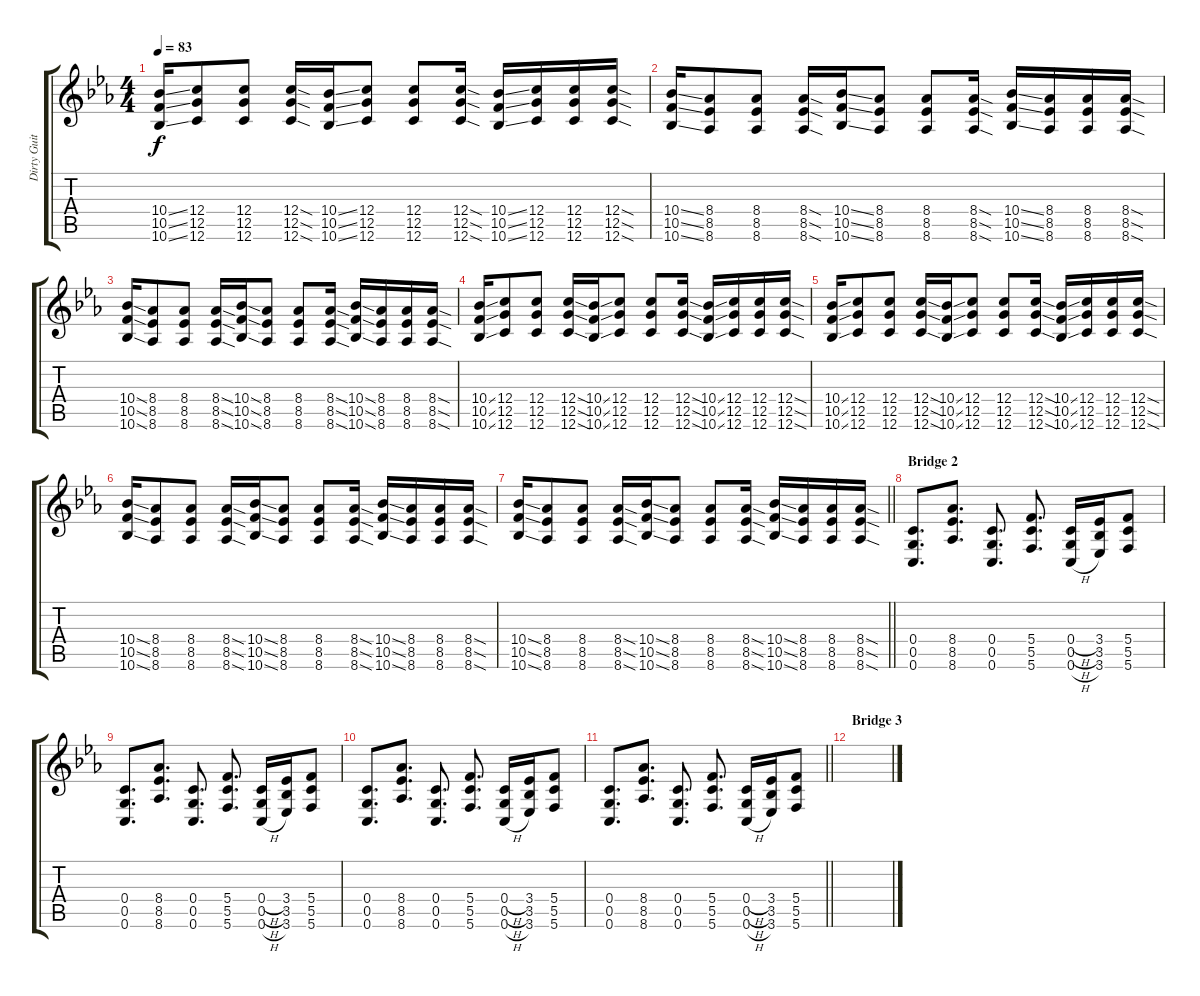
\track ("Dirty Guitar 2" "Dirty Guit") {instrument overdrivenguitar}
\staff {score tabs}
\tuning (D4 A3 F3 C3 G2 C2) {hide}
\ts (4 4)
\tempo 83
\clef g2
\ks cminor
(10.4{ss} 10.5{ss} 10.6{ss}).16{dy f} (12.4 12.5 12.6).8 (12.4 12.5 12.6).8 (12.4{sod} 12.5{sod} 12.6{sod}).16 (10.4{ss} 10.5{ss} 10.6{ss}).16 (12.4 12.5 12.6).8 (12.4 12.5 12.6).8 (12.4{sod} 12.5{sod} 12.6{sod}).16 (10.4{ss} 10.5{ss} 10.6{ss}).16 (12.4 12.5 12.6).16 (12.4 12.5 12.6).16 (12.4{sod} 12.5{sod} 12.6{sod}).16 |
(10.4{ss} 10.5{ss} 10.6{ss}).16 (8.4 8.5 8.6).8 (8.4 8.5 8.6).8 (8.4{sod} 8.5{sod} 8.6{sod}).16 (10.4{ss} 10.5{ss} 10.6{ss}).16 (8.4 8.5 8.6).8 (8.4 8.5 8.6).8 (8.4{sod} 8.5{sod} 8.6{sod}).16 (10.4{ss} 10.5{ss} 10.6{ss}).16 (8.4 8.5 8.6).16 (8.4 8.5 8.6).16 (8.4{sod} 8.5{sod} 8.6{sod}).16 |
(10.4{ss} 10.5{ss} 10.6{ss}).16 (8.4 8.5 8.6).8 (8.4 8.5 8.6).8 (8.4{sod} 8.5{sod} 8.6{sod}).16 (10.4{ss} 10.5{ss} 10.6{ss}).16 (8.4 8.5 8.6).8 (8.4 8.5 8.6).8 (8.4{sod} 8.5{sod} 8.6{sod}).16 (10.4{ss} 10.5{ss} 10.6{ss}).16 (8.4 8.5 8.6).16 (8.4 8.5 8.6).16 (8.4{sod} 8.5{sod} 8.6{sod}).16 |
(10.4{ss} 10.5{ss} 10.6{ss}).16 (12.4 12.5 12.6).8 (12.4 12.5 12.6).8 (12.4{sod} 12.5{sod} 12.6{sod}).16 (10.4{ss} 10.5{ss} 10.6{ss}).16 (12.4 12.5 12.6).8 (12.4 12.5 12.6).8 (12.4{sod} 12.5{sod} 12.6{sod}).16 (10.4{ss} 10.5{ss} 10.6{ss}).16 (12.4 12.5 12.6).16 (12.4 12.5 12.6).16 (12.4{sod} 12.5{sod} 12.6{sod}).16 |
(10.4{ss} 10.5{ss} 10.6{ss}).16 (12.4 12.5 12.6).8 (12.4 12.5 12.6).8 (12.4{sod} 12.5{sod} 12.6{sod}).16 (10.4{ss} 10.5{ss} 10.6{ss}).16 (12.4 12.5 12.6).8 (12.4 12.5 12.6).8 (12.4{sod} 12.5{sod} 12.6{sod}).16 (10.4{ss} 10.5{ss} 10.6{ss}).16 (12.4 12.5 12.6).16 (12.4 12.5 12.6).16 (12.4{sod} 12.5{sod} 12.6{sod}).16 |
(10.4{ss} 10.5{ss} 10.6{ss}).16 (8.4 8.5 8.6).8 (8.4 8.5 8.6).8 (8.4{sod} 8.5{sod} 8.6{sod}).16 (10.4{ss} 10.5{ss} 10.6{ss}).16 (8.4 8.5 8.6).8 (8.4 8.5 8.6).8 (8.4{sod} 8.5{sod} 8.6{sod}).16 (10.4{ss} 10.5{ss} 10.6{ss}).16 (8.4 8.5 8.6).16 (8.4 8.5 8.6).16 (8.4{sod} 8.5{sod} 8.6{sod}).16 |
\barLineRight lightlight
(10.4{ss} 10.5{ss} 10.6{ss}).16 (8.4 8.5 8.6).8 (8.4 8.5 8.6).8 (8.4{sod} 8.5{sod} 8.6{sod}).16 (10.4{ss} 10.5{ss} 10.6{ss}).16 (8.4 8.5 8.6).8 (8.4 8.5 8.6).8 (8.4{sod} 8.5{sod} 8.6{sod}).16 (10.4{ss} 10.5{ss} 10.6{ss}).16 (8.4 8.5 8.6).16 (8.4 8.5 8.6).16 (8.4{sod} 8.5{sod} 8.6{sod}).16 |
\section ("" "Bridge 2")
(0.4 0.5 0.6).8{d} (8.4 8.5 8.6).8{d} (0.4 0.5 0.6).8{d} (5.4 5.5 5.6).8{d} (0.4{h} 0.5{h} 0.6{h}).16 (3.4 3.5 3.6).16 (5.4 5.5 5.6).8 |
(0.4 0.5 0.6).8{d} (8.4 8.5 8.6).8{d} (0.4 0.5 0.6).8{d} (5.4 5.5 5.6).8{d} (0.4{h} 0.5{h} 0.6{h}).16 (3.4 3.5 3.6).16 (5.4 5.5 5.6).8 |
(0.4 0.5 0.6).8{d} (8.4 8.5 8.6).8{d} (0.4 0.5 0.6).8{d} (5.4 5.5 5.6).8{d} (0.4{h} 0.5{h} 0.6{h}).16 (3.4 3.5 3.6).16 (5.4 5.5 5.6).8 |
\barLineRight lightlight
(0.4 0.5 0.6).8{d} (8.4 8.5 8.6).8{d} (0.4 0.5 0.6).8{d} (5.4 5.5 5.6).8{d} (0.4{h} 0.5{h} 0.6{h}).16 (3.4 3.5 3.6).16 (5.4 5.5 5.6).8 |
\section ("" "Bridge 3")
